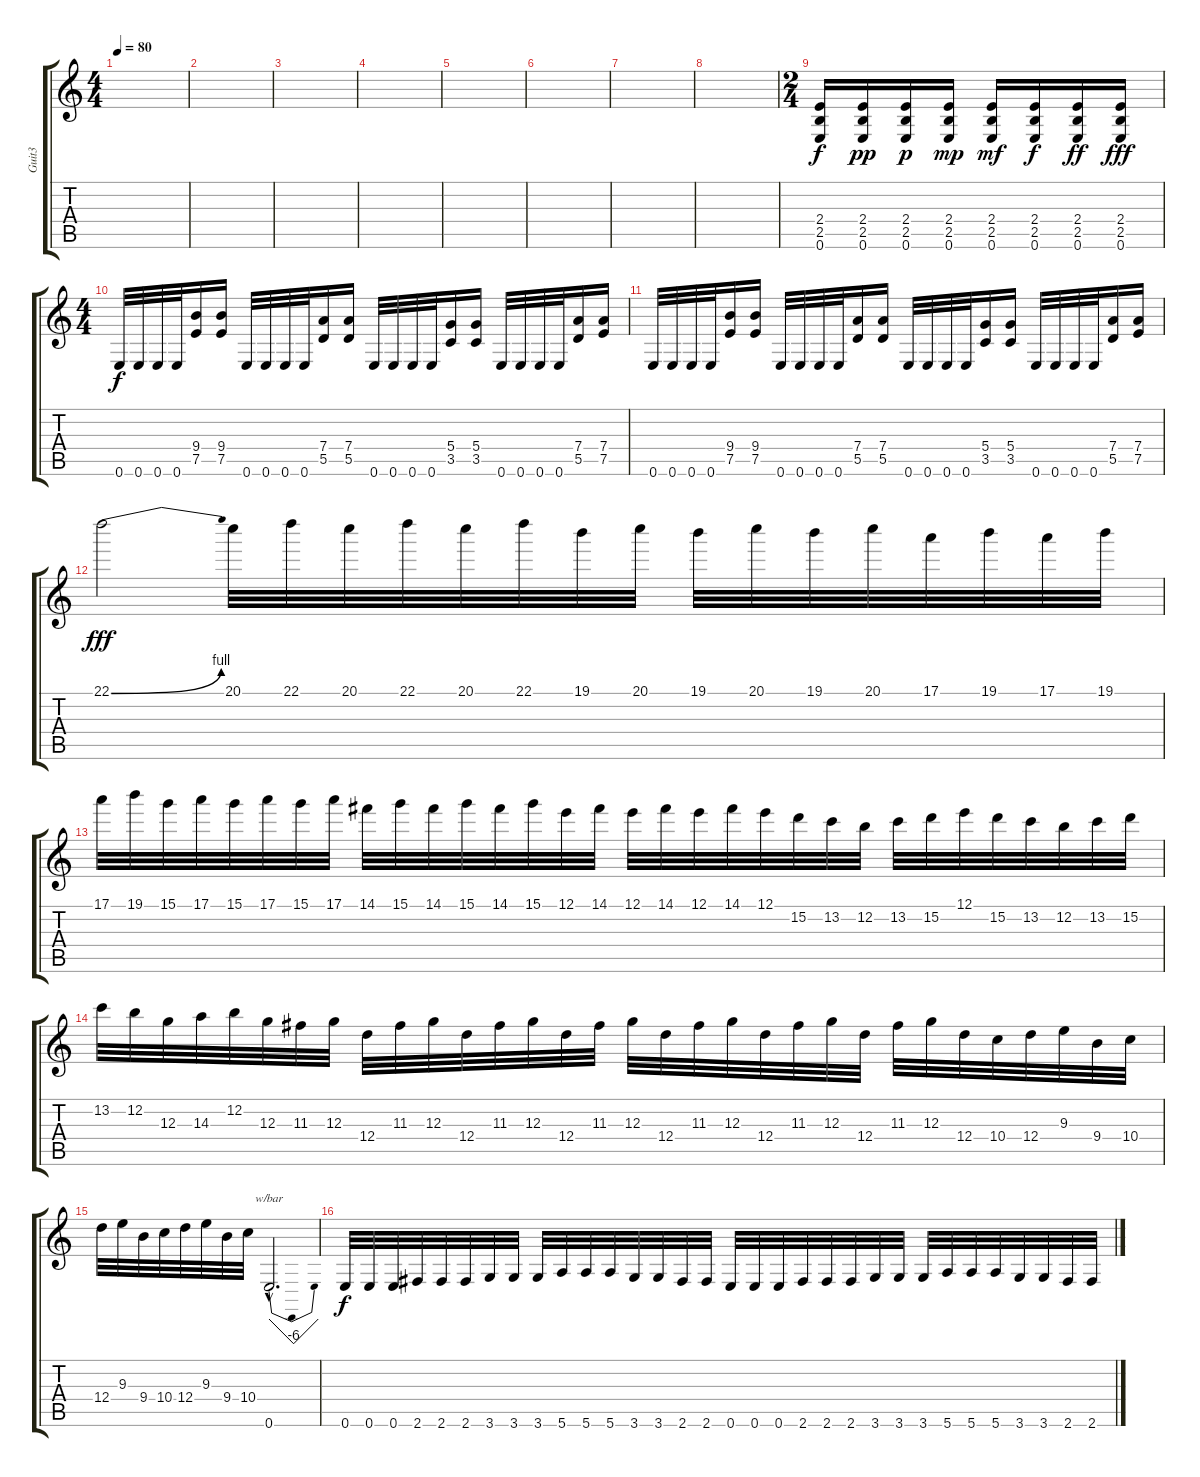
\track ("Guit3" "Guit3") {instrument overdrivenguitar}
\staff {score tabs}
\tuning (E4 B3 G3 D3 A2 E2) {hide}
\ts (4 4)
\tempo 80
\clef g2
\ks c
|
|
|
|
|
|
|
|
\ts (2 4)
(2.4 2.5 0.6).16 (2.4 2.5 0.6).16{dy pp} (2.4 2.5 0.6).16{dy p} (2.4 2.5 0.6).16{dy mp} (2.4 2.5 0.6).16{dy mf} (2.4 2.5 0.6).16{dy f} (2.4 2.5 0.6).16{dy ff} (2.4 2.5 0.6).16{dy fff} |
\ts (4 4)
0.6.32{dy f} 0.6.32 0.6.32 0.6.32 (9.4 7.5).16 (9.4 7.5).16 0.6.32 0.6.32 0.6.32 0.6.32 (7.4 5.5).16 (7.4 5.5).16 0.6.32 0.6.32 0.6.32 0.6.32 (5.4 3.5).16 (5.4 3.5).16 0.6.32 0.6.32 0.6.32 0.6.32 (7.4 5.5).16 (7.4 7.5).16 |
0.6.32 0.6.32 0.6.32 0.6.32 (9.4 7.5).16 (9.4 7.5).16 0.6.32 0.6.32 0.6.32 0.6.32 (7.4 5.5).16 (7.4 5.5).16 0.6.32 0.6.32 0.6.32 0.6.32 (5.4 3.5).16 (5.4 3.5).16 0.6.32 0.6.32 0.6.32 0.6.32 (7.4 5.5).16 (7.4 7.5).16 |
22.1{be (bend 0 0 60 4)}.2{dy fff} 20.1.32 22.1.32 20.1.32 22.1.32 20.1.32 22.1.32 19.1.32 20.1.32 19.1.32 20.1.32 19.1.32 20.1.32 17.1.32 19.1.32 17.1.32 19.1.32 |
17.1.32 19.1.32 15.1.32 17.1.32 15.1.32 17.1.32 15.1.32 17.1.32 14.1.32 15.1.32 14.1.32 15.1.32 14.1.32 15.1.32 12.1.32 14.1.32 12.1.32 14.1.32 12.1.32 14.1.32 12.1.32 15.2.32 13.2.32 12.2.32 13.2.32 15.2.32 12.1.32 15.2.32 13.2.32 12.2.32 13.2.32 15.2.32 |
13.2.32 12.2.32 12.3.32 14.3.32 12.2.32 12.3.32 11.3.32 12.3.32 12.4.32 11.3.32 12.3.32 12.4.32 11.3.32 12.3.32 12.4.32 11.3.32 12.3.32 12.4.32 11.3.32 12.3.32 12.4.32 11.3.32 12.3.32 12.4.32 11.3.32 12.3.32 12.4.32 10.4.32 12.4.32 9.3.32 9.4.32 10.4.32 |
12.4.32 9.3.32 9.4.32 10.4.32 12.4.32 9.3.32 9.4.32 10.4.32 0.6{hac}.2{d tbe (dip default 0 0 30 -24 60 0)} |
0.6.32{dy f} 0.6.32 0.6.32 2.6.32 2.6.32 2.6.32 3.6.32 3.6.32 3.6.32 5.6.32 5.6.32 5.6.32 3.6.32 3.6.32 2.6.32 2.6.32 0.6.32 0.6.32 0.6.32 2.6.32 2.6.32 2.6.32 3.6.32 3.6.32 3.6.32 5.6.32 5.6.32 5.6.32 3.6.32 3.6.32 2.6.32 2.6.32
